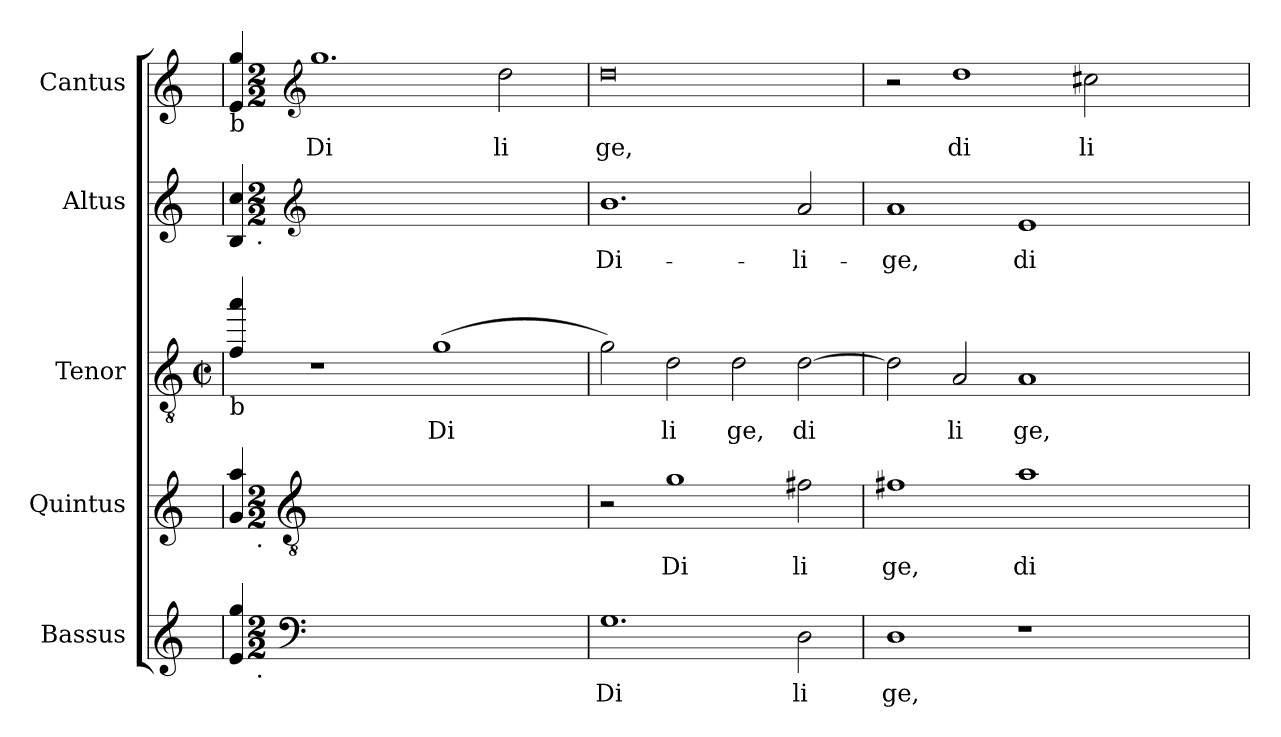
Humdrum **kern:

**kern	**text	**kern	**text	**kern	**text	**kern	**text	**kern	**text
*part5	*part5	*part4	*part4	*part3	*part3	*part2	*part2	*part1	*part1
*staff5	*staff5	*staff4	*staff4	*staff3	*staff3	*staff2	*staff2	*staff1	*staff1
*I"Bassus	*	*I"Quintus	*	*I"Tenor	*	*I"Altus	*	*I"Cantus	*
!!LO:PB:g=z
*stria5	*	*stria5	*	*stria5	*	*stria5	*	*stria5	*
*	*	*	*	*clefGv2	*	*	*	*	*
*	*	*	*	*M2/2	*	*	*	*	*
*	*	*	*	*met(c|)	*	*	*	*	*
=1	=1!	=1	=1!	=1	=1!	=1	=1!	=1!	=1!
!	!	!	!	!	!	!	!	!LO:TX:b:t=b	!
!	!	!	!	!	!	!LO:TX:b:t=b	!	!	!
!	!	!	!	!LO:TX:b:t=b	!	!	!	!	!
!	!	!LO:TX:b:t=b	!	!	!	!	!	!	!
!LO:TX:b:t=b	!	!	!	!	!	!	!	!	!
*^	*	*^	*	*	*	*^	*	*	*
4gg/ 4e/	16..ryy	.	4aa/ 4g/	16..ryy	.	4aa/ 4f/	.	4cc/ 4B/	16..ryy	.	4gg/ 4e/	.
!	!	!	!	!	!	!	!	!	!LO:TX:b:t=.	!	!	!
!	!	!	!	!LO:TX:b:t=.	!	!	!	!	!	!	!	!
!	!LO:TX:b:t=.	!	!	!	!	!	!	!	!	!	!	!
.	1ryy	.	.	1ryy	.	.	.	.	1ryy	.	.	.
*clefF4	*	*	*clefGv2	*	*	*	*	*clefG2	*	*	*clefG2	*
*M2/2	*	*	*M2/2	*	*	*	*	*M2/2	*	*	*M2/2	*
*met(c|)	*	*	*met(c|)	*	*	*	*	*met(c|)	*	*	*met(c|)	*
!	!	!	!	!	!	!	!	!	!	!	!	!LO:LY:b:cj
0ryy	.	.	0ryy	.	.	1r	.	0ryy	.	.	1.gg	Di
.	1ryy	.	.	1ryy	.	.	.	.	1ryy	.	.	.
!	!	!	!	!	!	!	!LO:LY:b:cj	!	!	!	!	!
.	.	.	.	.	.	(>1g	Di	.	.	.	.	.
!	!	!	!	!	!	!	!	!	!	!	!	!LO:LY:b:cj
.	.	.	.	.	.	.	.	.	.	.	2dd\	li
.	8ryy	.	.	8ryy	.	.	.	.	8ryy	.	.	.
.	64ryy	.	.	64ryy	.	.	.	.	64ryy	.	.	.
=2	=2	=2	=2	=2	=2	=2	=2	=2	=2	=2	=2	=2
!	!	!LO:LY:b:cj	!	!	!	!	!	!	!	!LO:LY:b:cj	!	!LO:LY:b:cj
*v	*v	*	*	*	*	*	*	*v	*v	*	*	*
*	*	*v	*v	*	*	*	*	*	*	*
1.G	Di	2r	.	2g\)	.	1.b	Di-	0dd	ge,
!	!	!	!LO:LY:b:cj	!	!LO:LY:b:cj	!	!	!	!
.	.	1g	Di	2d\	li	.	.	.	.
!	!	!	!	!	!LO:LY:b:cj	!	!	!	!
.	.	.	.	2d\	ge,	.	.	.	.
!	!LO:LY:b:cj	!	!LO:LY:b:cj	!	!LO:LY:b:cj	!	!LO:LY:b:cj	!	!
2D\	li	2f#X\	li	[>2d\	di	2a/	-li-	.	.
=3	=3	=3	=3	=3	=3	=3	=3	=3	=3
!	!LO:LY:b:cj	!	!LO:LY:b:cj	!	!	!	!LO:LY:b:cj	!	!
1D	ge,	1f#X	ge,	2d\]	.	1a	-ge,	2r	.
!	!	!	!	!	!LO:LY:b:cj	!	!	!	!LO:LY:b:cj
.	.	.	.	2A/	li	.	.	1dd	di
!LO:N:vis=1	!	!	!LO:LY:b:cj	!	!LO:LY:b:cj	!	!LO:LY:b:cj	!	!
0r	.	1a	di	[<1A	ge,	1e	di-	.	.
!	!	!	!	!	!	!	!	!	!LO:LY:b:cj
.	.	.	.	.	.	.	.	2cc#X\	li
.	.	1ryy	.	1ryy	.	1ryy	.	1ryy	.
=	=	=	=	=	=	=	=	=	=
*-	*-	*-	*-	*-	*-	*-	*-	*-	*-
